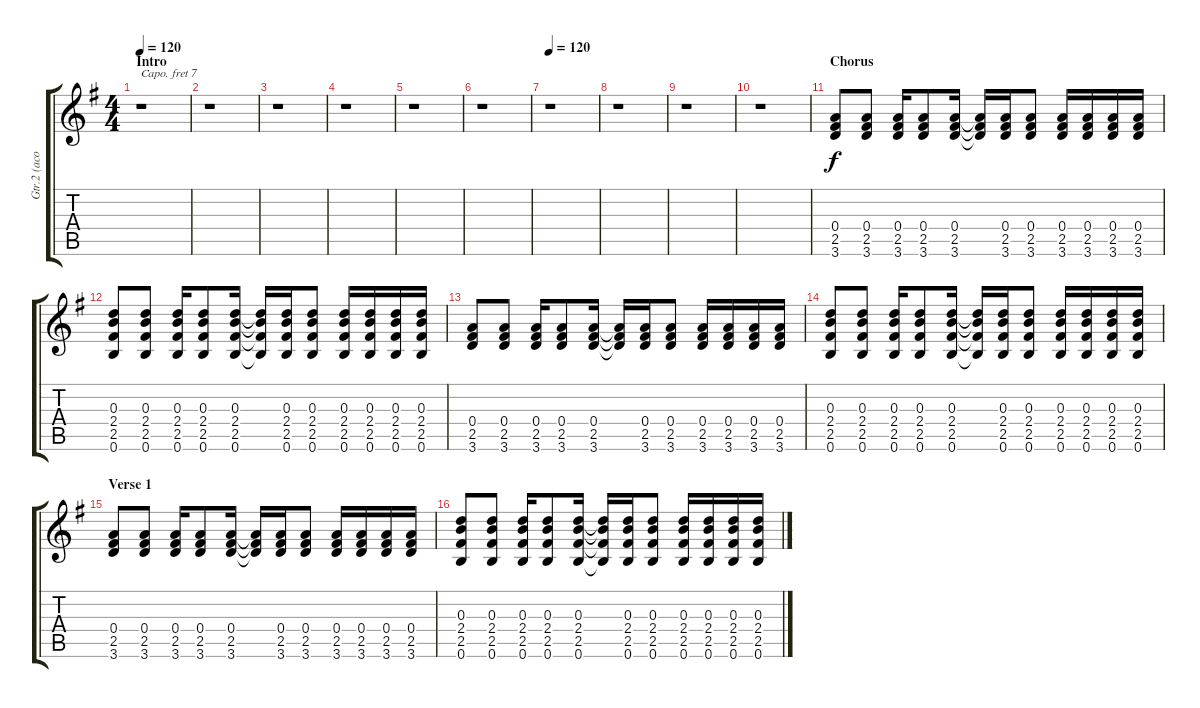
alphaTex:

\track ("Gtr.2 (acous.)" "Gtr.2 (aco") {instrument acousticguitarsteel}
\staff {score tabs}
\capo 7
\tuning (E4 B3 G3 D3 A2 E2) {hide}
\ts (4 4)
\section ("" "Intro")
\tempo 120
\tempo 104
\tempo 120
\clef g2
\ks g
r.1{dy f instrument acousticguitarsteel} |
r.1 |
r.1 |
r.1 |
r.1 |
r.1 |
\tempo 120
r.1 |
r.1 |
r.1 |
r.1 |
\section ("" "Chorus")
(0.4 2.5 3.6).8 (0.4 2.5 3.6).8 (0.4 2.5 3.6).16 (0.4 2.5 3.6).8 (0.4 2.5 3.6).16 (0.4{t} 2.5{t} 3.6{t}).16 (0.4 2.5 3.6).16 (0.4 2.5 3.6).8 (0.4 2.5 3.6).16 (0.4 2.5 3.6).16 (0.4 2.5 3.6).16 (0.4 2.5 3.6).16 |
(0.3 2.4 2.5 0.6).8 (0.3 2.4 2.5 0.6).8 (0.3 2.4 2.5 0.6).16 (0.3 2.4 2.5 0.6).8 (0.3 2.4 2.5 0.6).16 (0.3{t} 2.4{t} 2.5{t} 0.6{t}).16 (0.3 2.4 2.5 0.6).16 (0.3 2.4 2.5 0.6).8 (0.3 2.4 2.5 0.6).16 (0.3 2.4 2.5 0.6).16 (0.3 2.4 2.5 0.6).16 (0.3 2.4 2.5 0.6).16 |
(0.4 2.5 3.6).8 (0.4 2.5 3.6).8 (0.4 2.5 3.6).16 (0.4 2.5 3.6).8 (0.4 2.5 3.6).16 (0.4{t} 2.5{t} 3.6{t}).16 (0.4 2.5 3.6).16 (0.4 2.5 3.6).8 (0.4 2.5 3.6).16 (0.4 2.5 3.6).16 (0.4 2.5 3.6).16 (0.4 2.5 3.6).16 |
(0.3 2.4 2.5 0.6).8 (0.3 2.4 2.5 0.6).8 (0.3 2.4 2.5 0.6).16 (0.3 2.4 2.5 0.6).8 (0.3 2.4 2.5 0.6).16 (0.3{t} 2.4{t} 2.5{t} 0.6{t}).16 (0.3 2.4 2.5 0.6).16 (0.3 2.4 2.5 0.6).8 (0.3 2.4 2.5 0.6).16 (0.3 2.4 2.5 0.6).16 (0.3 2.4 2.5 0.6).16 (0.3 2.4 2.5 0.6).16 |
\section ("" "Verse 1")
(0.4 2.5 3.6).8 (0.4 2.5 3.6).8 (0.4 2.5 3.6).16 (0.4 2.5 3.6).8 (0.4 2.5 3.6).16 (0.4{t} 2.5{t} 3.6{t}).16 (0.4 2.5 3.6).16 (0.4 2.5 3.6).8 (0.4 2.5 3.6).16 (0.4 2.5 3.6).16 (0.4 2.5 3.6).16 (0.4 2.5 3.6).16 |
(0.3 2.4 2.5 0.6).8 (0.3 2.4 2.5 0.6).8 (0.3 2.4 2.5 0.6).16 (0.3 2.4 2.5 0.6).8 (0.3 2.4 2.5 0.6).16 (0.3{t} 2.4{t} 2.5{t} 0.6{t}).16 (0.3 2.4 2.5 0.6).16 (0.3 2.4 2.5 0.6).8 (0.3 2.4 2.5 0.6).16 (0.3 2.4 2.5 0.6).16 (0.3 2.4 2.5 0.6).16 (0.3 2.4 2.5 0.6).16
